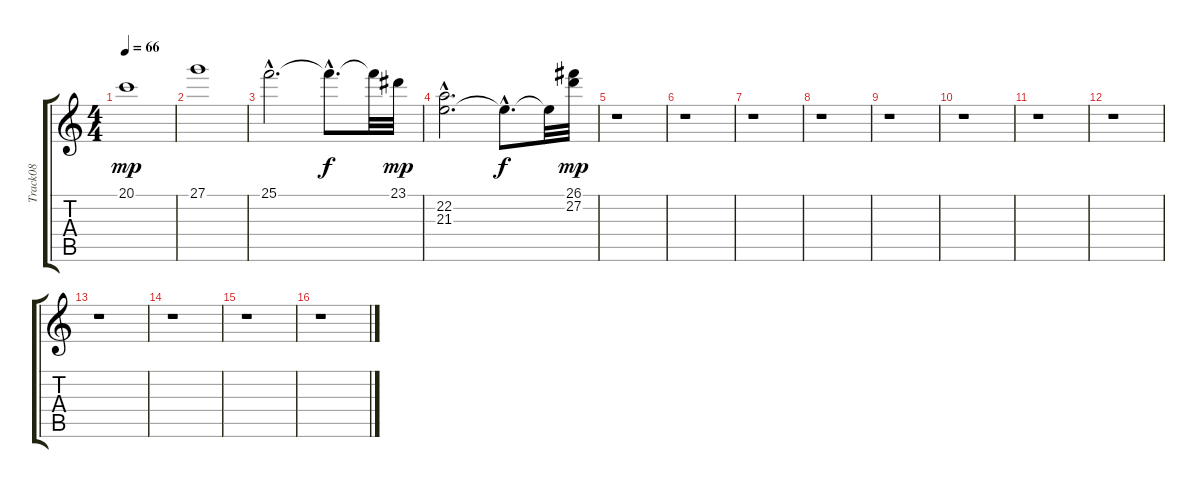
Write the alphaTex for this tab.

\track ("Track08" "Track08") {instrument acousticgrandpiano}
\staff {score tabs}
\tuning (E4 B3 G3 D3 A2 E2) {hide}
\ts (4 4)
\tempo 66
\clef g2
\ks c
20.1.1{dy mp} |
27.1.1 |
25.1{hac}.2{d} 25.1{hac t}.8{d dy f} 25.1{t}.32 23.1.32{dy mp} |
(22.2 21.3{hac}).2{d} 21.3{hac t}.8{d dy f} 21.3{t}.32 (26.1 27.2).32{dy mp} |
r.1 |
r.1 |
r.1 |
r.1 |
r.1 |
r.1 |
r.1 |
r.1 |
r.1 |
r.1 |
r.1 |
r.1
